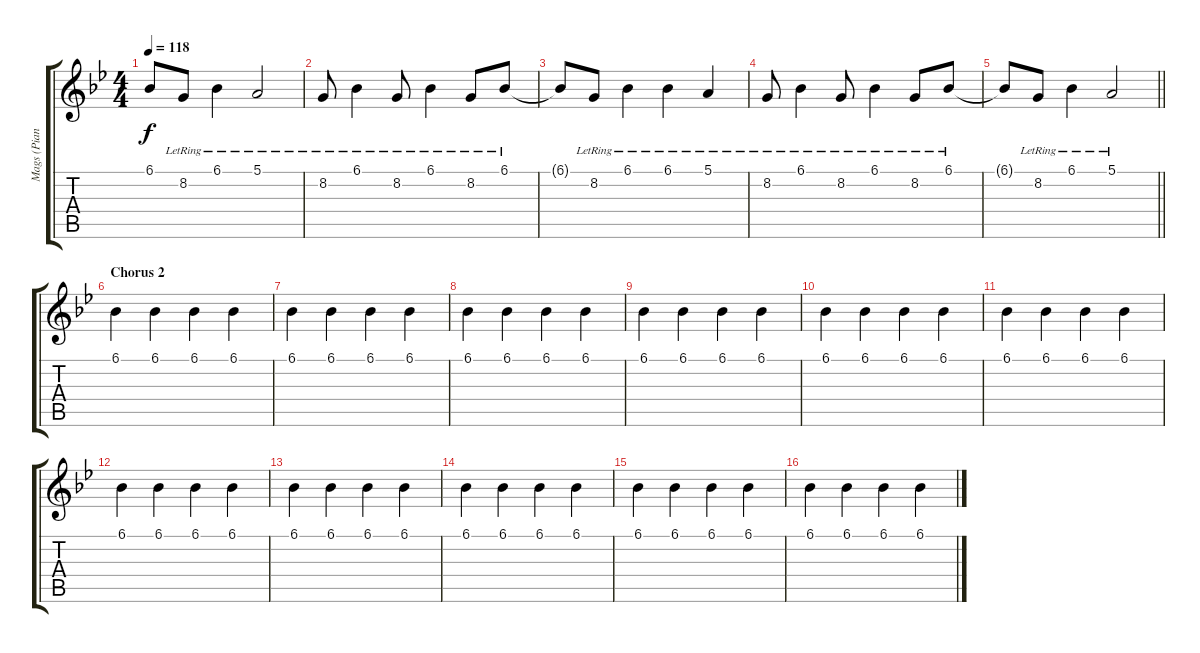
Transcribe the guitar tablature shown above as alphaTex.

\track ("Mags (Piano/Accents)" "Mags (Pian") {instrument acousticgrandpiano}
\staff {score tabs}
\tuning (E4 B3 G3 D3 A2 E2) {hide}
\ts (4 4)
\tempo 118
\clef g2
\ks bb
6.1{t}.8{dy f} 8.2{lr}.8 6.1{lr}.4 5.1{lr}.2 |
8.2{lr}.8 6.1{lr}.4 8.2{lr}.8 6.1{lr}.4 8.2{lr}.8 6.1{lr}.8 |
6.1{t}.8 8.2{lr}.8 6.1{lr}.4 6.1{lr}.4 5.1{lr}.4 |
8.2{lr}.8 6.1{lr}.4 8.2{lr}.8 6.1{lr}.4 8.2{lr}.8 6.1{lr}.8 |
\barLineRight lightlight
6.1{t}.8 8.2{lr}.8 6.1{lr}.4 5.1{lr}.2 |
\section ("" "Chorus 2")
6.1.4{instrument clavinet} 6.1.4 6.1.4 6.1.4 |
6.1.4 6.1.4 6.1.4 6.1.4 |
6.1.4 6.1.4 6.1.4 6.1.4 |
6.1.4 6.1.4 6.1.4 6.1.4 |
6.1.4 6.1.4 6.1.4 6.1.4 |
6.1.4 6.1.4 6.1.4 6.1.4 |
6.1.4 6.1.4 6.1.4 6.1.4 |
6.1.4 6.1.4 6.1.4 6.1.4 |
6.1.4 6.1.4 6.1.4 6.1.4 |
6.1.4 6.1.4 6.1.4 6.1.4 |
6.1.4 6.1.4 6.1.4 6.1.4
